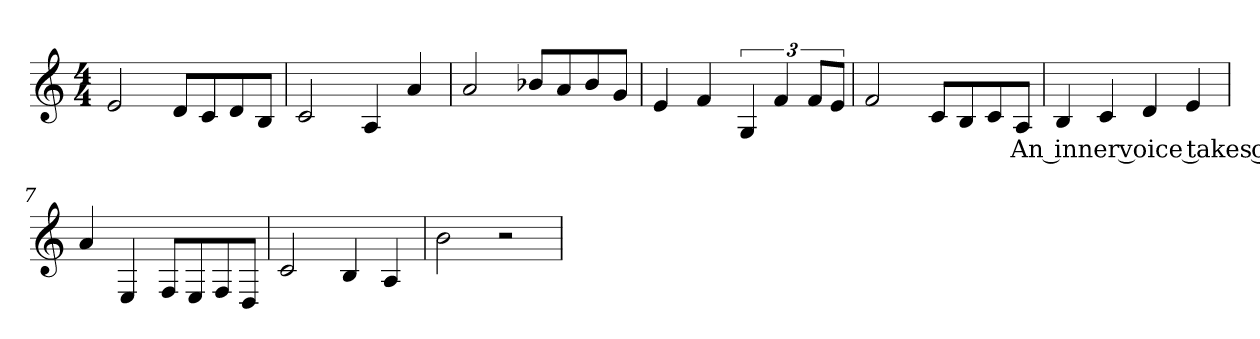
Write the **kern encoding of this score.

**kern	**text
*part1	*part1
*staff1	*staff1
*clefG2	*
*k[]	*
*a:	*
*M4/4	*
=1	=1
2e	.
8dL	.
8c	.
8d	.
8BJ	.
=2	=2
2c	.
4A	.
4a	.
=3	=3
2a	.
8b-XL	.
8a	.
8b-	.
8gJ	.
=4	=4
4e	.
4f	.
6G	.
6f	.
12fL	.
12eJ	.
=5	=5
2f	.
8cL	.
8B	.
8c	.
8AJ	An inner voice takes over the theme in this measure; uppervoice not depicted after beat 1
=6	=6
4B	.
4c	.
4d	.
4e	.
=7	=7
4a	.
4E	.
8FL	.
8E	.
8F	.
8DJ	.
=8	=8
2c	.
4B	.
4A	.
=9	=9
2b	.
2r	.
=	=
*-	*-
